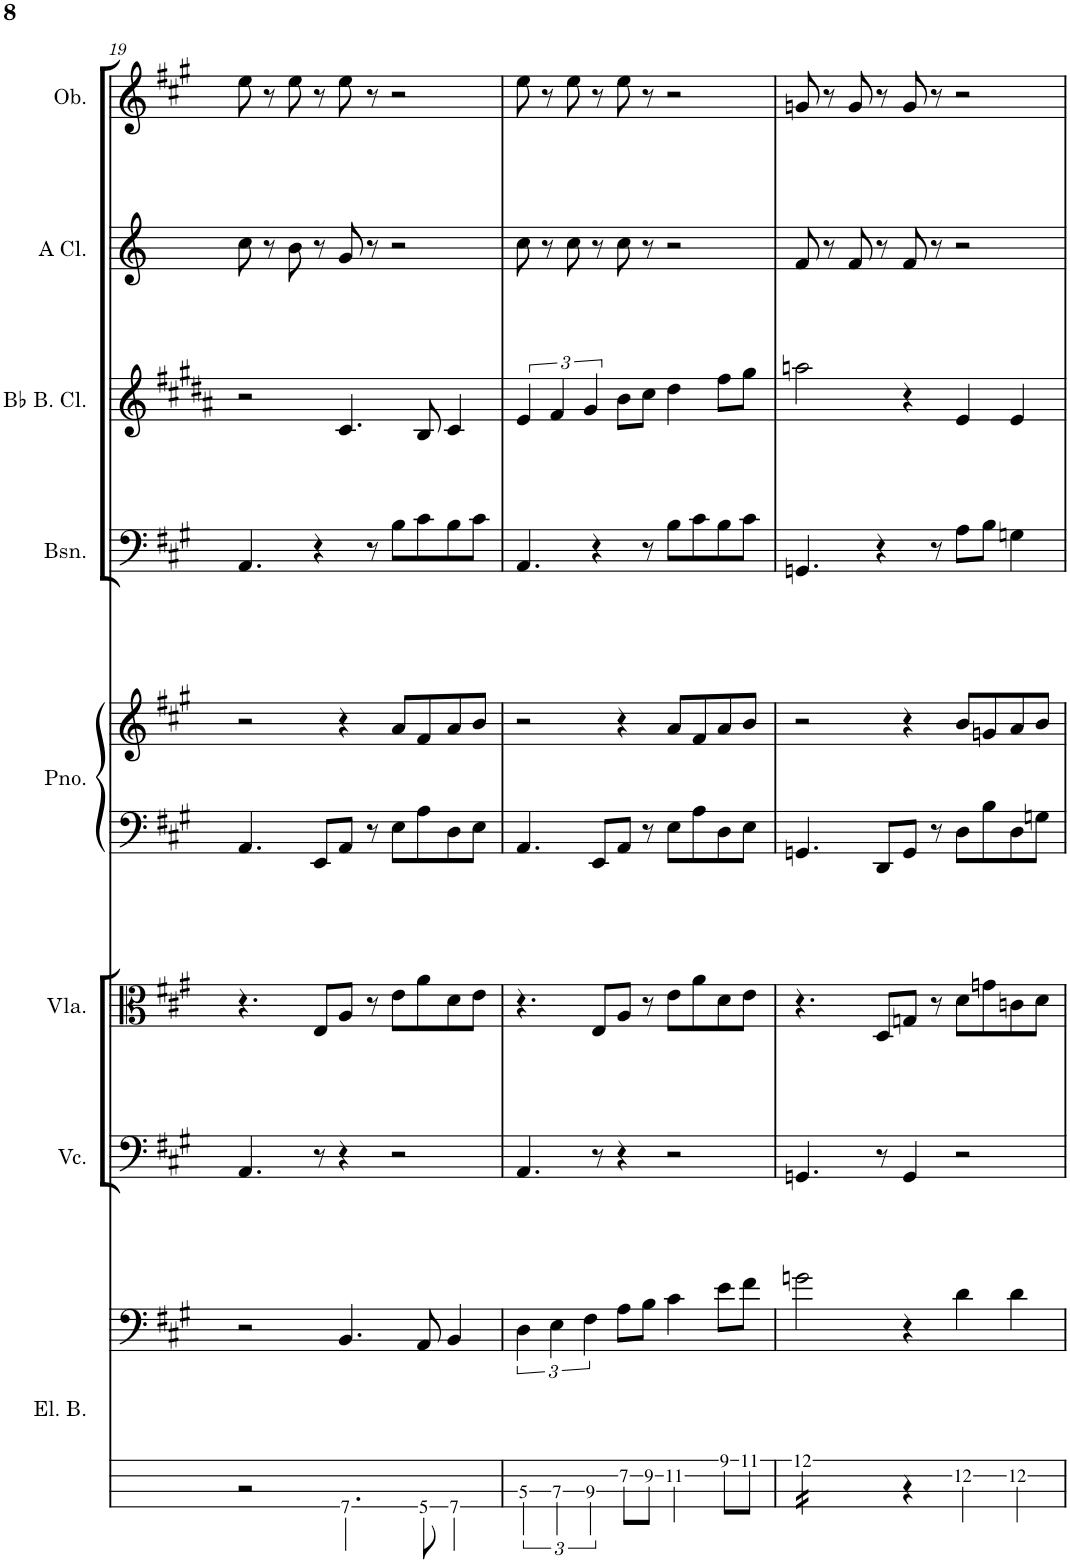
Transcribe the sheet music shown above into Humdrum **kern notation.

**kern	**kern	**kern	**kern	**kern	**kern	**kern	**kern	**kern	**kern
*part8	*part8	*part7	*part6	*part5	*part5	*part4	*part3	*part2	*part1
*staff10	*staff9	*staff8	*staff7	*staff6	*staff5	*staff4	*staff3	*staff2	*staff1
*I"Electric Bass	*	*I"Violoncello	*I"Viola	*I"Piano	*	*I"Bassoon	*I"Bb Bass Clarinet	*I"A Clarinet	*I"Oboe
*I'El. B.	*	*I'Vc.	*I'Vla.	*I'Pno.	*	*I'Bsn.	*I'Bb B. Cl.	*I'A Cl.	*I'Ob.
!!LO:PB:g=z
*	*clefF4	*clefF4	*clefC3	*clefF4	*clefG2	*clefF4	*clefG2	*clefG2	*clefG2
*Trd7c12	*Trd7c12	*	*	*	*	*	*Trd8c14	*Trd2c3	*
*k[f#c#g#]	*k[f#c#g#]	*k[f#c#g#]	*k[f#c#g#]	*k[f#c#g#]	*k[f#c#g#]	*k[f#c#g#]	*k[f#c#g#d#a#]	*k[]	*k[f#c#g#]
*M5/4	*M5/4	*M5/4	*M5/4	*M5/4	*M5/4	*M5/4	*M5/4	*M5/4	*M5/4
=19	=19	=19	=19	=19	=19	=19	=19	=19	=19
2r	2r	4.AA/	4.r	4.AA/	2r	4.AA/	2r	8cc\	8ee\
.	.	.	.	.	.	.	.	8r	8r
.	.	.	.	.	.	.	.	8b\	8ee\
.	.	8r	8E/L	8EE/L	.	4r	.	8r	8r
4.BB\	4.BB/	4r	8A/J	8AA/J	4r	.	4.c#/	8g/	8ee\
.	.	.	8r	8r	.	8r	.	8r	8r
.	.	2r	8e\L	8E\L	8a/L	8B\L	.	2r	2r
8AA\	8AA/	.	8a\	8A\	8f#/	8c#\	8B/	.	.
4BB\	4BB/	.	8d\	8D\	8a/	8B\	4c#/	.	.
.	.	.	8e\J	8E\J	8b/J	8c#\J	.	.	.
=20	=20	=20	=20	=20	=20	=20	=20	=20	=20
6D\	6D\	4.AA/	4.r	4.AA/	2r	4.AA/	6e/	8cc\	8ee\
.	.	.	.	.	.	.	.	8r	8r
6E\	6E\	.	.	.	.	.	6f#/	.	.
.	.	.	.	.	.	.	.	8cc\	8ee\
6F#\	6F#\	.	.	.	.	.	6g#/	.	.
.	.	8r	8E/L	8EE/L	.	4r	.	8r	8r
8A\L	8A\L	4r	8A/J	8AA/J	4r	.	8b\L	8cc\	8ee\
8B\J	8B\J	.	8r	8r	.	8r	8cc#\J	8r	8r
4c#\	4c#\	2r	8e\L	8E\L	8a/L	8B\L	4dd#\	2r	2r
.	.	.	8a\	8A\	8f#/	8c#\	.	.	.
8e\L	8e\L	.	8d\	8D\	8a/	8B\	8ff#\L	.	.
8f#\J	8f#\J	.	8e\J	8E\J	8b/J	8c#\J	8gg#\J	.	.
=21	=21	=21	=21	=21	=21	=21	=21	=21	=21
2g\	2gn\	4.GGn/	4.r	4.GGn/	2r	4.GGn/	2aan\	8f/	8gn/
.	.	.	.	.	.	.	.	8r	8r
.	.	.	.	.	.	.	.	8f/	8g/
.	.	8r	8D/L	8DD/L	.	4r	.	8r	8r
4r	4r	4GG/	8Gn/J	8GG/J	4r	.	4r	8f/	8g/
.	.	.	8r	8r	.	8r	.	8r	8r
4d\	4d\	2r	8d\L	8D\L	8b/L	8A\L	4e/	2r	2r
.	.	.	8gn\	8B\	8gn/	8B\J	.	.	.
4d\	4d\	.	8cn\	8D\	8a/	4Gn\	4e/	.	.
.	.	.	8d\J	8Gn\J	8b/J	.	.	.	.
=	=	=	=	=	=	=	=	=	=
*-	*-	*-	*-	*-	*-	*-	*-	*-	*-
